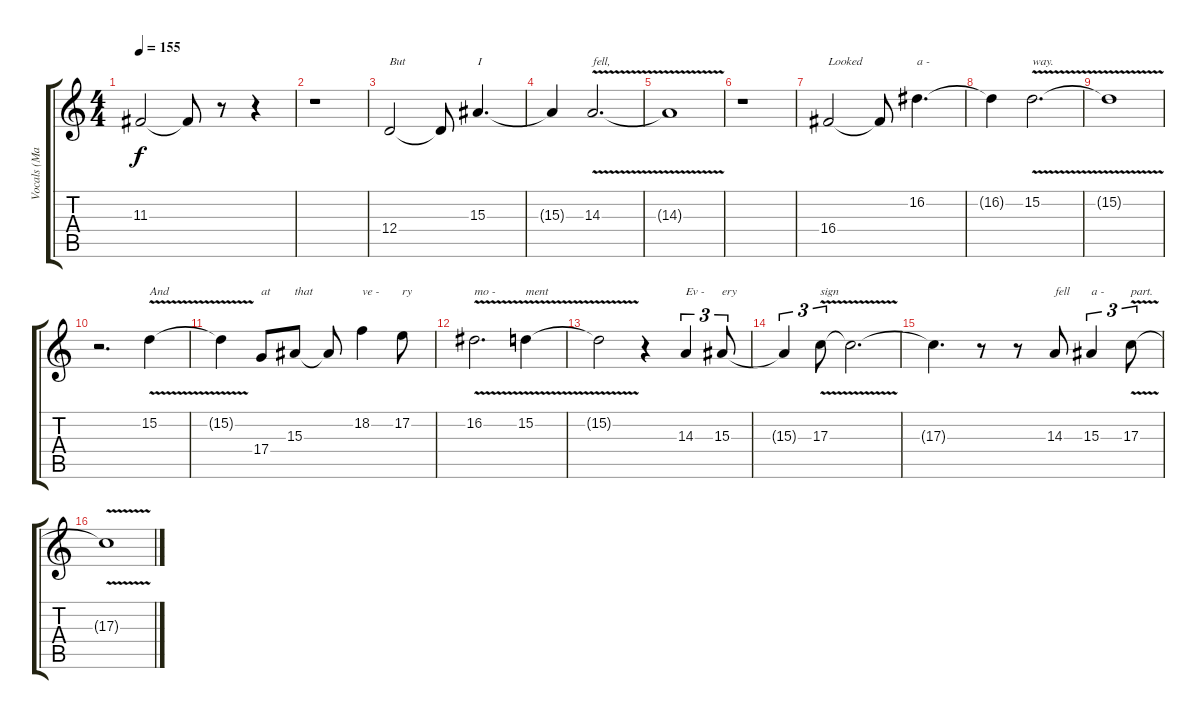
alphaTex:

\track ("Vocals (Marcela)" "Vocals (Ma") {instrument lead6voice}
\staff {score tabs}
\tuning (E4 B3 G3 D3 A2 E2) {hide}
\ts (4 4)
\tempo 155
\clef g2
\ks c
11.3{t}.2{dy f} 11.3{t}.8 r.8 r.4 |
r.1 |
12.4.2{txt "But"} 12.4{t}.8 15.3.4{d txt "I"} |
15.3{t}.4 14.3{v}.2{d txt "fell,"} |
14.3{t}.1 |
r.1 |
16.4.2{txt "Looked"} 16.4{t}.8 16.2.4{d txt "a -"} |
16.2{t}.4 15.2{v}.2{d txt "way."} |
15.2{t}.1 |
r.2{d} 15.2{v}.4{txt "And"} |
15.2{t}.4 17.4.8{txt "at"} 15.3.8{txt "that"} 15.3{t}.8 18.2.4{txt "ve -"} 17.2.8{txt "ry"} |
16.2{v}.2{d txt "mo -"} 15.2{v}.4{txt "ment"} |
15.2{t}.2 r.4 14.3.4{tu (3 2) txt "Ev -"} 15.3.8{tu (3 2) txt "ery"} |
15.3{t}.4{tu (3 2)} 17.3{v}.8{tu (3 2) txt "sign"} 17.3{t}.2{d} |
17.3{t}.4{d} r.8 r.8 14.3.8{txt "fell"} 15.3.4{tu (3 2) txt "a -"} 17.3{v}.8{tu (3 2) txt "part."} |
17.3{t}.1
